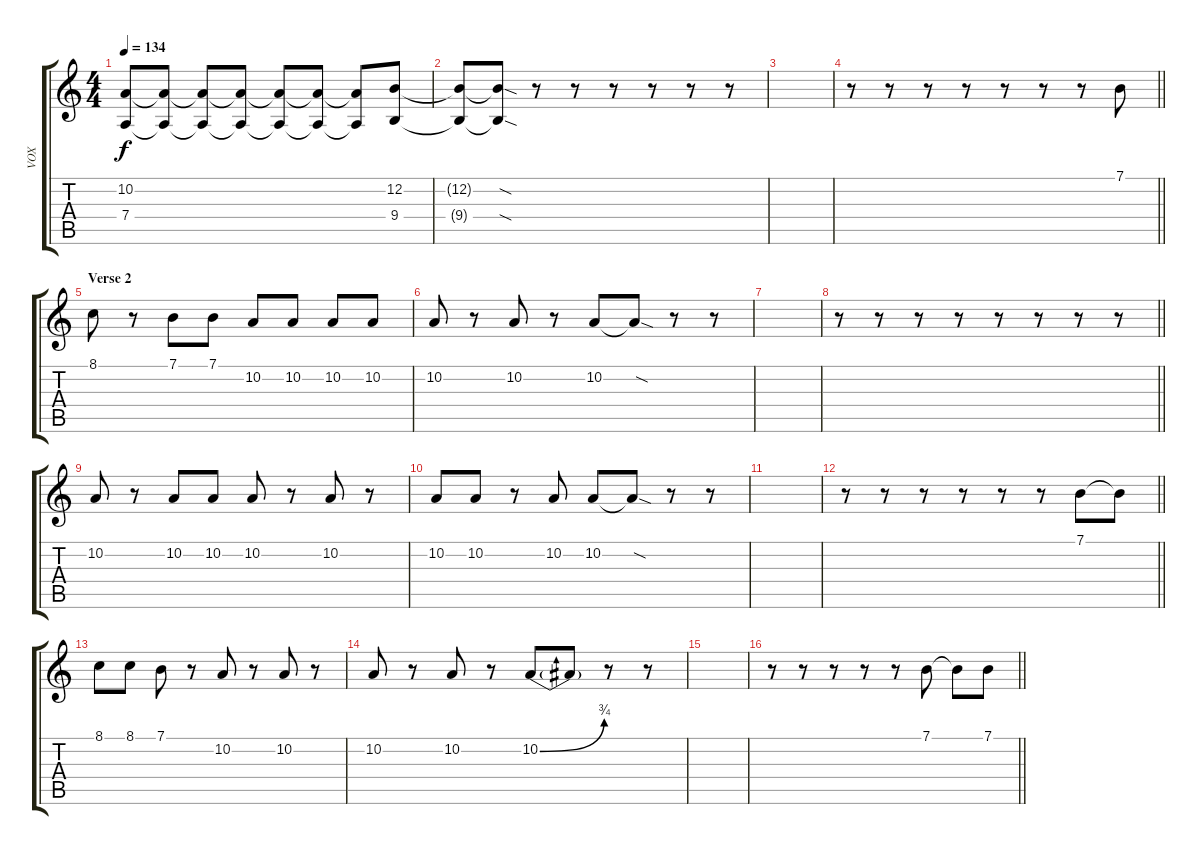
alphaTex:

\track ("VOX" "VOX") {instrument tenorsax}
\staff {score tabs}
\tuning (E4 B3 G3 D3 A2 E2) {hide}
\ts (4 4)
\tempo 134
\clef g2
\ks c
(10.2 7.4).8{dy f} (10.2{t} 7.4{t}).8 (10.2{t} 7.4{t}).8 (10.2{t} 7.4{t}).8 (10.2{t} 7.4{t}).8 (10.2{t} 7.4{t}).8 (10.2{t} 7.4{t}).8 (12.2 9.4).8 |
(12.2{t} 9.4{t}).8 (12.2{sod t} 9.4{sod t}).8 r.8 r.8 r.8 r.8 r.8 r.8 |
|
\barLineRight lightlight
r.8 r.8 r.8 r.8 r.8 r.8 r.8 7.1.8 |
\section ("" "Verse 2")
8.1.8 r.8 7.1.8 7.1.8 10.2.8 10.2.8 10.2.8 10.2.8 |
10.2.8 r.8 10.2.8 r.8 10.2.8 10.2{sod t}.8 r.8 r.8 |
|
\barLineRight lightlight
r.8 r.8 r.8 r.8 r.8 r.8 r.8 r.8 |
10.2.8 r.8 10.2.8 10.2.8 10.2.8 r.8 10.2.8 r.8 |
10.2.8 10.2.8 r.8 10.2.8 10.2.8 10.2{sod t}.8 r.8 r.8 |
|
\barLineRight lightlight
r.8 r.8 r.8 r.8 r.8 r.8 7.1.8 7.1{t}.8 |
8.1.8 8.1.8 7.1.8 r.8 10.2.8 r.8 10.2.8 r.8 |
10.2.8 r.8 10.2.8 r.8 10.2{be (bend 0 0 60 3)}.8 10.2{t}.8 r.8 r.8 |
|
\barLineRight lightlight
r.8 r.8 r.8 r.8 r.8 7.1.8 7.1{t}.8 7.1.8
